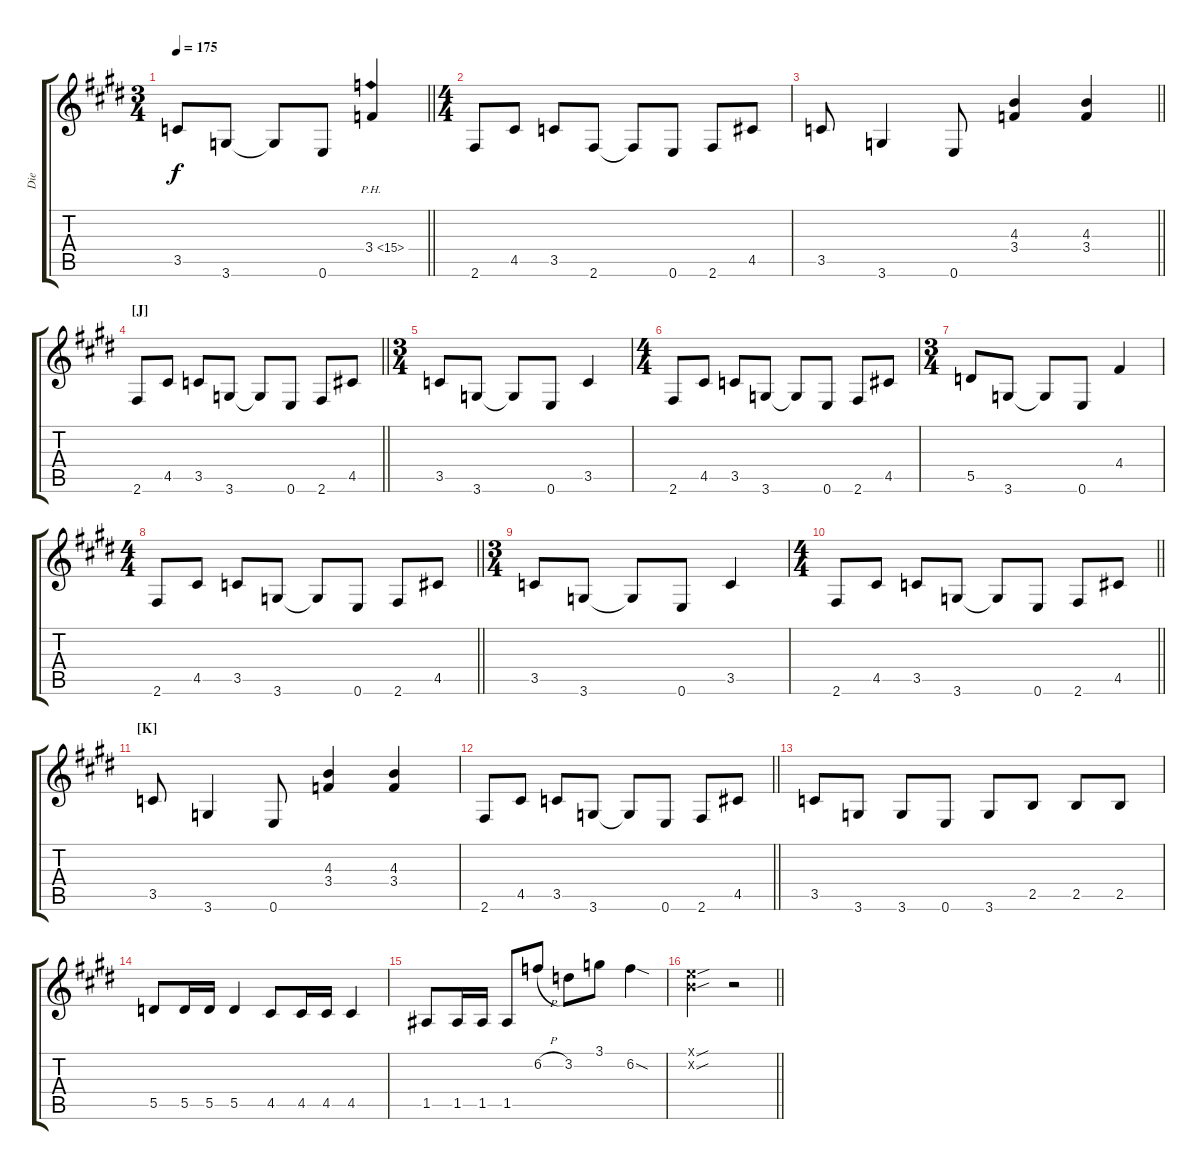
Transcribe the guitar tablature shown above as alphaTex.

\track ("Die" "Die") {instrument distortionguitar}
\staff {score tabs}
\tuning (E4 B3 G3 D3 A2 E2) {hide}
\ts (3 4)
\tempo 175
\clef g2
\barLineRight lightlight
\ks c#minor
3.5.8{dy f} 3.6.8 3.6{t}.8 0.6.8 3.4{ph 12}.4 |
\ts (4 4)
2.6.8 4.5.8 3.5.8 2.6.8 2.6{t}.8 0.6.8 2.6.8 4.5.8 |
\barLineRight lightlight
3.5.8 3.6.4 0.6.8 (4.3 3.4).4 (4.3 3.4).4 |
\section ("" "[J]")
\barLineRight lightlight
2.6.8{volume 13 balance 13} 4.5.8 3.5.8 3.6.8 3.6{t}.8 0.6.8 2.6.8 4.5.8 |
\ts (3 4)
3.5.8 3.6.8 3.6{t}.8 0.6.8 3.5.4 |
\ts (4 4)
2.6.8 4.5.8 3.5.8 3.6.8 3.6{t}.8 0.6.8 2.6.8 4.5.8 |
\ts (3 4)
5.5.8 3.6.8 3.6{t}.8 0.6.8 4.4.4 |
\ts (4 4)
\barLineRight lightlight
2.6.8 4.5.8 3.5.8 3.6.8 3.6{t}.8 0.6.8 2.6.8 4.5.8 |
\ts (3 4)
3.5.8 3.6.8 3.6{t}.8 0.6.8 3.5.4 |
\ts (4 4)
\barLineRight lightlight
2.6.8 4.5.8 3.5.8 3.6.8 3.6{t}.8 0.6.8 2.6.8 4.5.8 |
\section ("" "[K]")
3.5.8 3.6.4 0.6.8 (4.3 3.4).4 (4.3 3.4).4 |
\barLineRight lightlight
2.6.8 4.5.8 3.5.8 3.6.8 3.6{t}.8 0.6.8 2.6.8 4.5.8 |
3.5.8 3.6.8 3.6.8 0.6.8 3.6.8 2.5.8 2.5.8 2.5.8 |
5.5.8 5.5.16 5.5.16 5.5.4 4.5.8 4.5.16 4.5.16 4.5.4 |
1.5.8 1.5.16 1.5.16 1.5.8 6.2{h}.8 3.2.8 3.1.8 6.2{sod}.4 |
\barLineRight lightlight
(0.1{sou x} 0.2{sou x}).2 r.2
